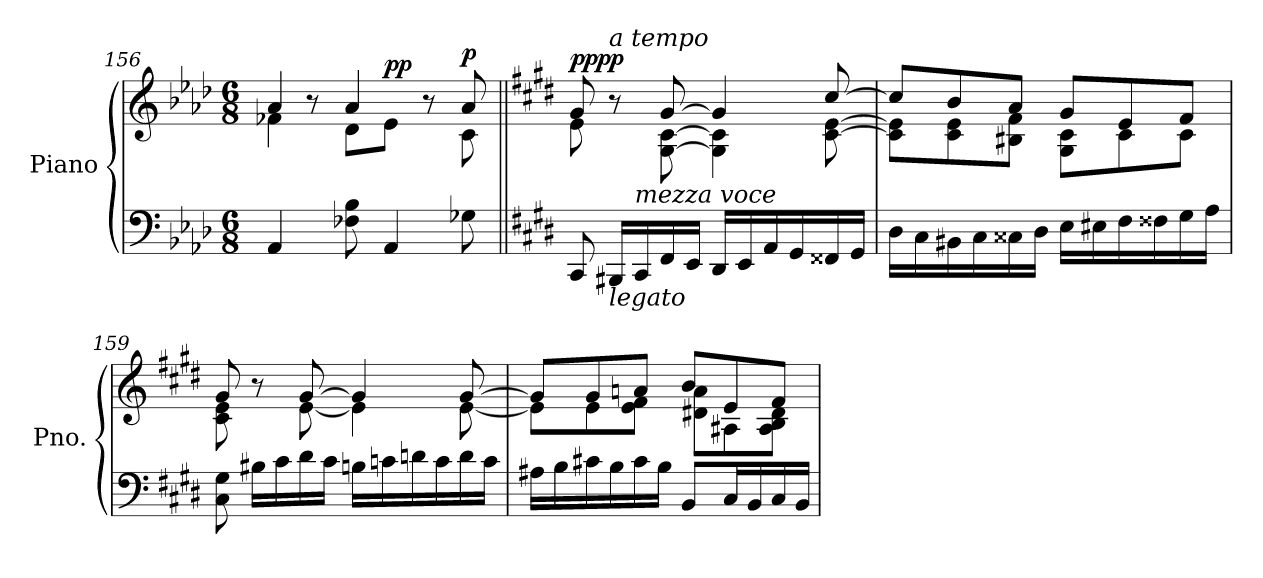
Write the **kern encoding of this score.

**kern	**kern	**dynam
*part1	*part1	*part1
*staff2	*staff1	*staff1/2
*I"Piano	*	*
*I'Pno.	*	*
*clefF4	*clefG2	*
*k[b-e-a-d-]	*k[b-e-a-d-]	*
*M6/8	*M6/8	*
=156	=156	=156
*	*^	*
4AA-/	8a-/J	8f-X\J	.
.	8r	8reyy	.
8F-X\ 8B-\	4a-/	8d-\L	.
!	!	!	!LO:DY:a
4AA-/	.	8e-\J	pp
.	8r	8reyy	.
*	*MM80	*	*
!	!	!	!LO:DY:a
8G-X\	8a-/	8c\	p
*	*v	*v	*
=157||	=157||	=157||
*k[f#c#g#d#]	*k[f#c#g#d#]	*
*^	*^	*
*	*	*	*^	*
!	!	!	!	!	!LO:DY:b=2
!	!	!	!	!	!LO:DY:n=1:a
8CC#/	8ryy	8g#/	8rFyy	8e\	pp pp
!	!	!LO:TX:a:i:t=a tempo	!	!	!
!LO:TX:b:i:t=legato	!	!	!	!	!
16BBB#X/LL	8rFFFyy	8r	8reyy	8ryy	.
!LO:TX:a:i:t=mezza voce	!	!	!	!	!
16CC#/	.	.	.	.	.
16FF#/	2ryy	[8g#/	2rEEyy	[8G#\ [8c#\	.
16EE/JJ	.	.	.	.	.
16DD#/LL	.	4g#/]	.	4G#\] 4c#\]	.
16EE/	.	.	.	.	.
16AA/	.	.	.	.	.
16GG#/	.	.	.	.	.
16FF##X/	.	[8cc#/	.	[8c#\ [8e\	.
16GG#/JJ	.	.	.	.	.
*v	*v	*	*	*	*
*	*	*v	*v	*
!!LO:LB:g=z
=158	=158	=158	=158
16D#\LL	8cc#/L]	8c#\] 8e\]L	.
16C#\	.	.	.
16BB#X\	8b/	8c#\ 8e\	.
16C#\	.	.	.
16C##X\	8a/J	8B#X\ 8f#\J	.
16D#\JJ	.	.	.
16E\LL	8g#/L	8G#\ 8c#\L	.
16E#X\	.	.	.
16F#\	8e/	8c#\	.
16F##X\	.	.	.
16G#\	8f#/J	8c#\J	.
16A\JJ	.	.	.
=159	=159	=159	=159
*^	*	*	*
8C#\ 8G#\	8ryy	8g#/	8c#\ 8e\	.
16B#X\LL	8ryy	8r	8ryy	.
16c#\	.	.	.	.
16d#\	2ryy	[8g#/	[8e\	.
16c#\JJ	.	.	.	.
16Bn\LL	.	4g#/]	4e\]	.
16cn\	.	.	.	.
16dn\	.	.	.	.
16c\	.	.	.	.
16d\	.	[8g#/	[8e\	.
16c\JJ	.	.	.	.
*v	*v	*	*	*
=160	=160	=160	=160
16A#X\LL	8g#/L]	8e\L]	.
16B\	.	.	.
16c#X\	8g#/	8e\	.
16B\	.	.	.
16c#\	8an/J	8e\ 8f#\J	.
16B\JJ	.	.	.
8BB/L	8b/L	8d#X\ 8a\L	.
16C#/L	8e/	8A#\	.
16BB/	.	.	.
16C#/	8f#/J	8A#\ 8B\ 8d#\J	.
16BB/JJ	.	.	.
*	*v	*v	*
=	=	=
*-	*-	*-
